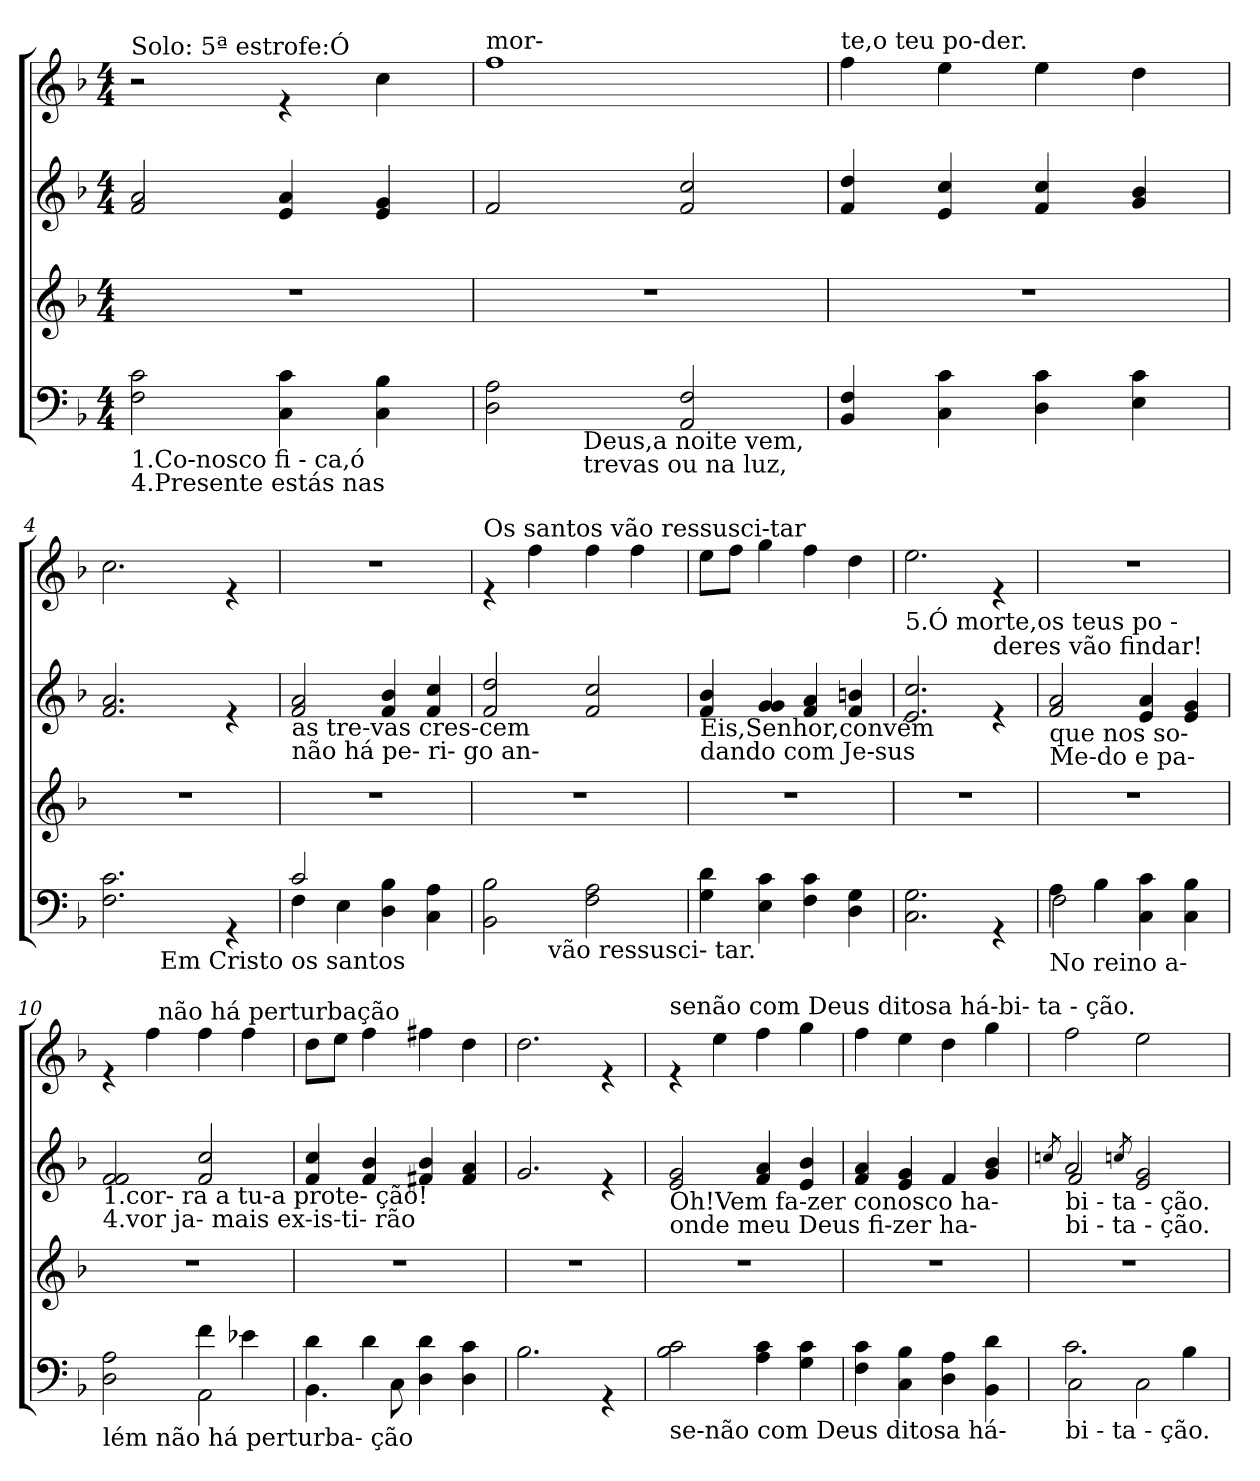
**kern	**kern	**kern	**kern
*part4	*part3	*part2	*part1
*staff4	*staff3	*staff2	*staff1
*clefF4	*clefG2	*clefG2	*clefG2
*k[b-]	*k[b-]	*k[b-]	*k[b-]
*F:	*F:	*F:	*F:
*M4/4	*M4/4	*M4/4	*M4/4
=1	=1	=1	=1
!	!	!	!LO:TX:a:t=Solo&colon; 5ª estrofe&colon;Ó
!LO:TX:b:t=1.Co-nosco  fi -   ca,ó\n4.Presente estás  nas	!	!	!
2F\ 2c\	1r	2f/ 2a/	2r
4C\ 4c\	.	4e/ 4a/	4re
4C\ 4B-\	.	4e/ 4g/	4cc\
=2	=2	=2	=2
!	!	!	!LO:TX:a:t=mor-
*^	*	*	*
2D\ 2A\	4ryy	1r	2f/	1ff
!	!LO:TX:b:t=Deus,a noite vem,\ntrevas ou na    luz,	!	!	!
.	2.ryy	.	.	.
2AA/ 2F/	.	.	2f/ 2cc/	.
=3	=3	=3	=3	=3
!	!	!	!	!LO:TX:a:t=te,o teu po-der.
*v	*v	*	*	*
4BB-/ 4F/	1r	4f/ 4dd/	4ff\
4C\ 4c\	.	4e/ 4cc/	4ee\
4D\ 4c\	.	4f/ 4cc/	4ee\
4E\ 4c\	.	4g/ 4b-/	4dd\
=4	=4	=4	=4
*^	*	*	*
2.F\ 2.c\	4ryy	1r	2.f/ 2.a/	2.cc\
.	32ryy	.	.	.
!	!LO:TX:b:t=Em  Cristo os santos	!	!	!
.	2ryy	.	.	.
4rGG	.	.	4re	4re
.	8..ryy	.	.	.
=5	=5	=5	=5	=5
!	!	!	!LO:TX:b:t=as   tre-vas cres-cem\nnão há pe-  ri-   go an-	!
2c/	4F\	1r	2f/ 2a/	1r
.	4E\	.	.	.
4D\ 4B-\	2ryy	.	4f/ 4b-/	.
4C\ 4A\	.	.	4f/ 4cc/	.
=6	=6	=6	=6	=6
!	!	!	!	!LO:TX:a:t=Os santos vão ressusci-tar
2BB-\ 2B-\	4ryy	1r	2f/ 2dd/	4re
.	16ryy	.	.	4ff\
!	!LO:TX:b:t=vão ressusci-  tar.	!	!	!
.	2ryy	.	.	.
2F\ 2A\	.	.	2f/ 2cc/	4ff\
.	.	.	.	4ff\
.	8.ryy	.	.	.
=7	=7	=7	=7	=7
!	!	!	!LO:TX:b:t=Eis,Senhor,convém\ndando com Je-sus	!
*v	*v	*	*	*
4G\ 4d\	1r	4f/ 4b-/	8ee\L
.	.	.	8ff\J
4E\ 4c\	.	4g/ 4g/	4gg\
4F\ 4c\	.	4f/ 4a/	4ff\
4D\ 4G\	.	4f/ 4bn/	4dd\
!!LO:LB:g=z
=8	=8	=8	=8
!	!	!	!LO:TX:b:t=5.Ó morte,os teus po -
2.C\ 2.G\	1r	2.e/ 2.cc/	2.ee\
!	!	!	!LO:TX:b:t=deres vão findar!
4rGG	.	4re	4re
=9	=9	=9	=9
*^	*	*	*
!	!	!	!LO:TX:b:t=que  nos so-\nMe-do e pa-	!
!LO:TX:b:t=No reino a-	!	!	!	!
4A\	2F\	1r	2f/ 2a/	1r
4B-\	.	.	.	.
4C\ 4c\	2ryy	.	4e/ 4a/	.
4C\ 4B-\	.	.	4e/ 4g/	.
!!LO:LB:g=z
=10	=10	=10	=10	=10
!	!	!	!	!LO:TX:a:t=No reino
!	!	!	!LO:TX:b:t=1.cor-  ra a      tu-a prote-  ção!\n4.vor   ja-     mais ex-is-ti-  rão	!
!LO:TX:b:t=lém   não     há perturba- ção	!	!	!	!
*	*	*	*	*^
2D\ 2A\	2ryy	1r	2f/ 2f/	4re	4ryy
.	.	.	.	4ff\	32ryy
!	!	!	!	!	!LO:TX:a:t=não há perturbação
.	.	.	.	.	2ryy
4f\	2AA\	.	2f/ 2cc/	4ff\	.
4e-X\	.	.	.	4ff\	.
.	.	.	.	.	8..ryy
*	*	*	*	*v	*v
=11	=11	=11	=11	=11
4d\	4.BB-\	1r	4f/ 4cc/	8dd\L
.	.	.	.	8ee\J
4d\	.	.	4f/ 4b-/	4ff\
.	8C\	.	.	.
4D\ 4d\	2ryy	.	4f#X/ 4b-/	4ff#X\
4D\ 4c\	.	.	4f#/ 4a/	4dd\
*v	*v	*	*	*
=12	=12	=12	=12
2.B-\	1r	2.g/	2.dd\
4rGG	.	4re	4re
=13	=13	=13	=13
!	!	!	!LO:TX:a:t=senão com Deus ditosa há-bi-  ta -    ção.
!	!	!LO:TX:b:t=Oh!Vem fa-zer conosco ha-\nonde meu Deus fi-zer ha-	!
!LO:TX:b:t=se-não com Deus ditosa há-	!	!	!
2B-\ 2c\	1r	2e/ 2g/	4re
.	.	.	4ee\
4A\ 4c\	.	4f/ 4a/	4ff\
4G\ 4c\	.	4e/ 4b-/	4gg\
=14	=14	=14	=14
4F\ 4c\	1r	4f/ 4a/	4ff\
4C\ 4B-\	.	4e/ 4g/	4ee\
4D\ 4A\	.	4f/	4dd\
4BB-\ 4d\	.	4g/ 4b-/	4gg\
=15	=15	=15	=15
*	*	*^	*
.	.	.	8qccn/	.
*^	*	*	*	*
!	!	!	!LO:TX:b:t=bi -   ta -     ção.\nbi -   ta -     ção.	!	!
!LO:TX:b:t=bi -   ta -     ção.	!	!	!	!	!
2.c\	2C\	1r	2a/	2f/	2ff\
.	.	.	.	8qccn/	.
.	2C\	.	2ryy	2e/ 2g/	2ee\
4B-\	.	.	.	.	.
*v	*v	*	*v	*v	*
=	=	=	=
*-	*-	*-	*-
